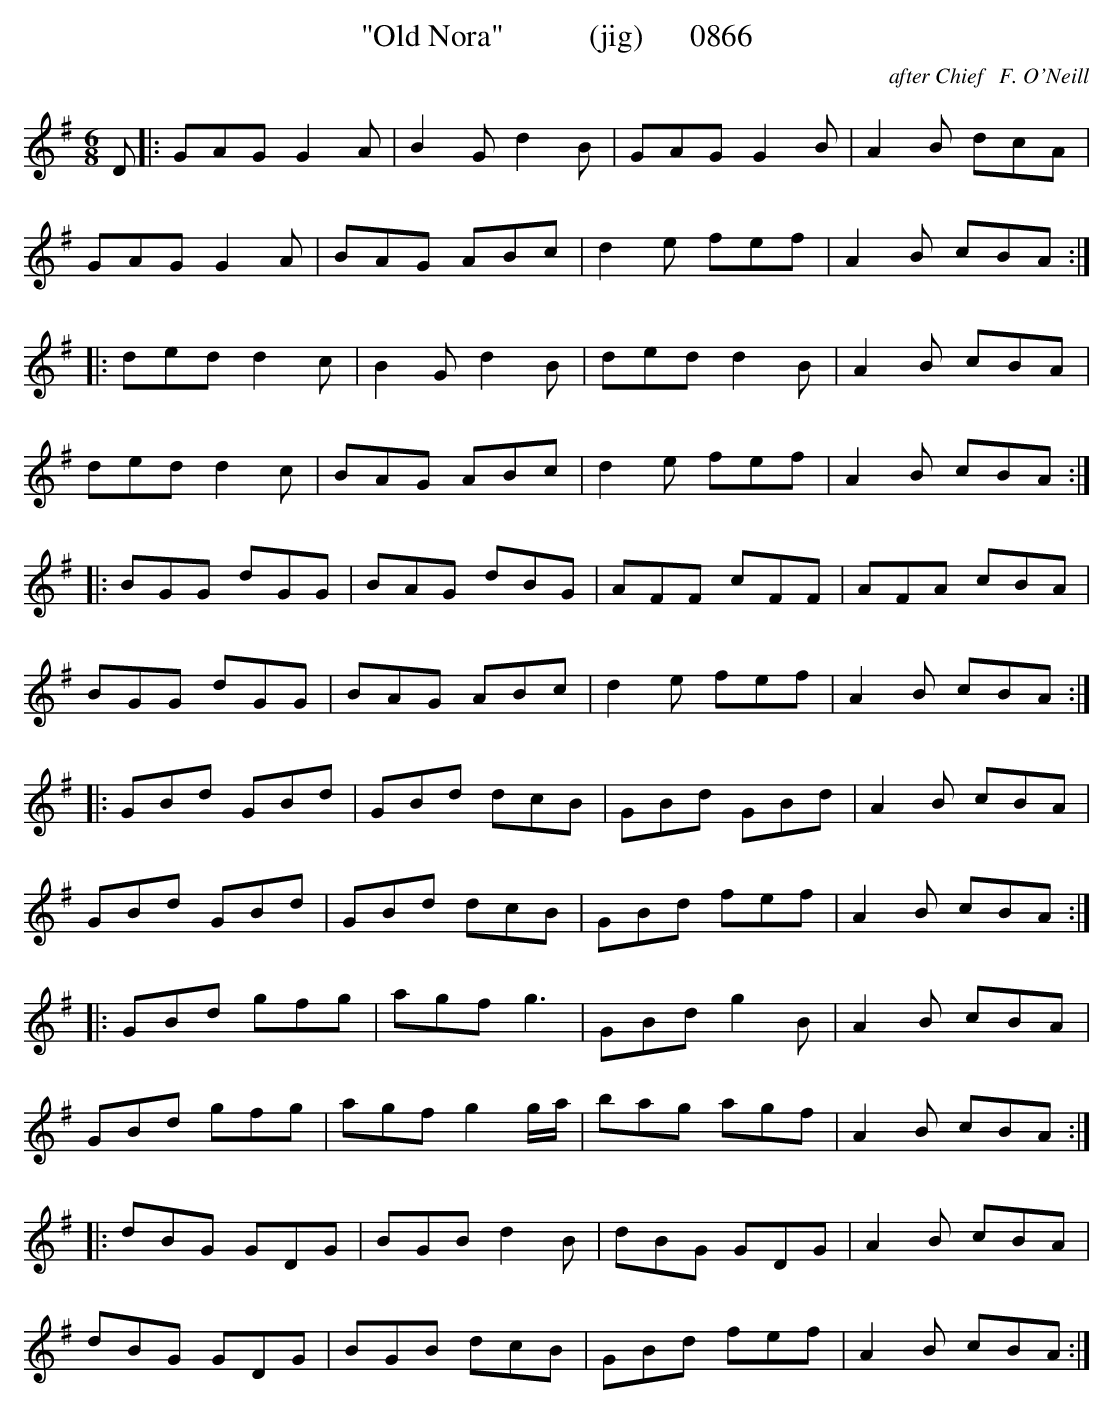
X:1
T:"Old Nora"           (jig)      0866
C:after Chief   F. O'Neill
BRENNAN June 2003 (HTTP://WWW.SOSYOURMOM.COM)
M:6/8
L:1/8
K:G
D|:GAG G2A|B2G d2B|GAG G2B|A2B dcA|
GAG G2A|BAG ABc|d2e fef|A2B cBA:|
|:ded d2c|B2G d2B|ded d2B|A2B cBA|
ded d2c|BAG ABc|d2e fef|A2B cBA:|
|:BGG dGG|BAG dBG|AFF cFF|AFA cBA|
BGG dGG|BAG ABc|d2e fef|A2B cBA:|
|:GBd GBd|GBd dcB|GBd GBd|A2B cBA|
GBd GBd|GBd dcB|GBd fef|A2B cBA:|
|:GBd gfg|agf g3|GBd g2B|A2B cBA|
GBd gfg|agf g2g/2a/2|bag agf|A2B cBA:|
|:dBG GDG|BGB d2B|dBG GDG|A2B cBA|
dBG GDG|BGB dcB|GBd fef|A2B cBA:|
